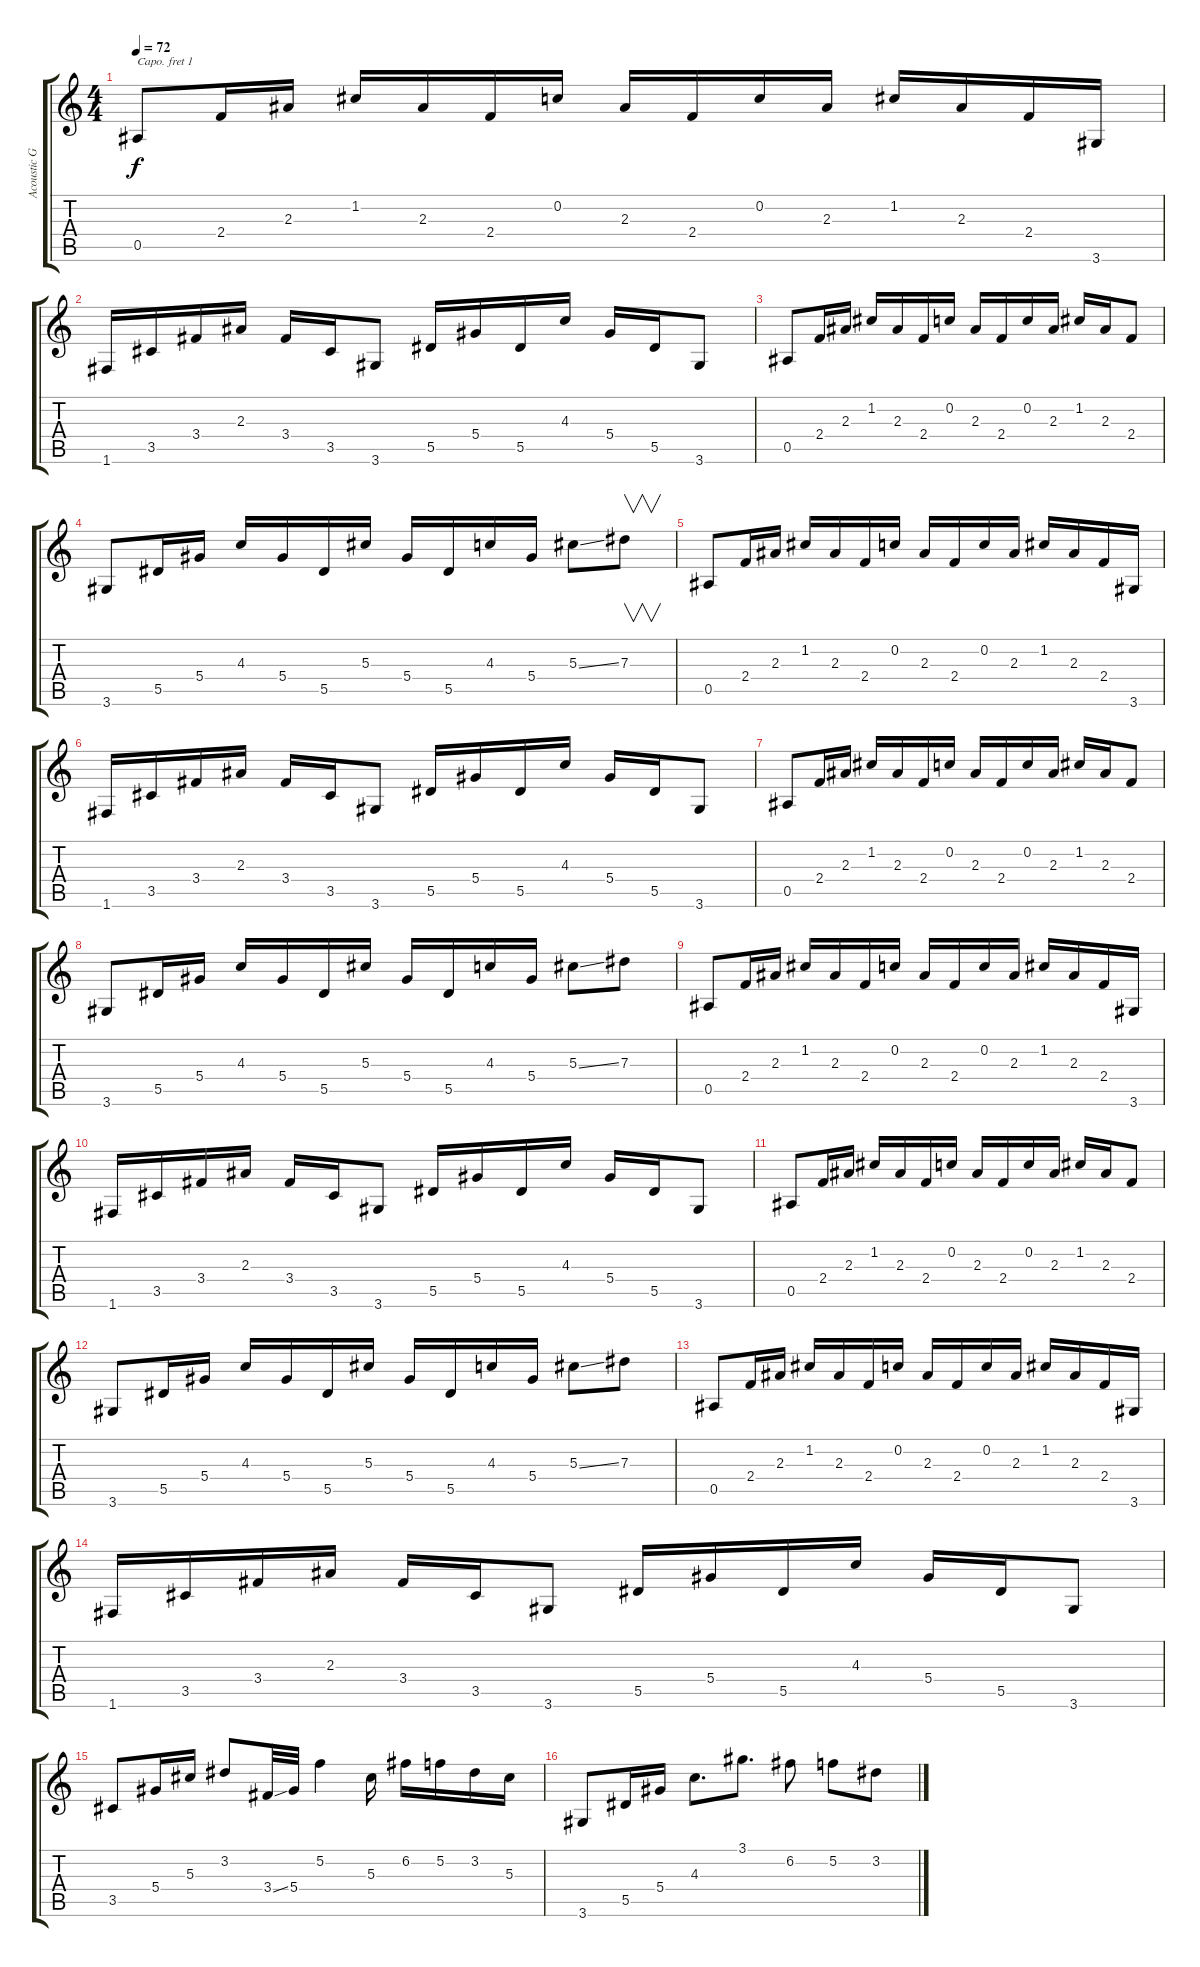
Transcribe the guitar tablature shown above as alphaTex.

\track ("Acoustic Guitar" "Acoustic G") {instrument acousticguitarsteel}
\staff {score tabs}
\capo 1
\tuning (E4 B3 G3 D3 A2 E2) {hide}
\ts (4 4)
\tempo 72
\clef g2
\ks c
0.5.8{dy f instrument acousticguitarsteel} 2.4.16 2.3.16 1.2.16 2.3.16 2.4.16 0.2.16 2.3.16 2.4.16 0.2.16 2.3.16 1.2.16 2.3.16 2.4.16 3.6.16 |
1.6.16 3.5.16 3.4.16 2.3.16 3.4.16 3.5.16 3.6.8 5.5.16 5.4.16 5.5.16 4.3.16 5.4.16 5.5.16 3.6.8 |
0.5.8 2.4.16 2.3.16 1.2.16 2.3.16 2.4.16 0.2.16 2.3.16 2.4.16 0.2.16 2.3.16 1.2.16 2.3.16 2.4.8 |
3.6.8 5.5.16 5.4.16 4.3.16 5.4.16 5.5.16 5.3.16 5.4.16 5.5.16 4.3.16 5.4.16 5.3{ss}.8 7.3.8{v} |
0.5.8 2.4.16 2.3.16 1.2.16 2.3.16 2.4.16 0.2.16 2.3.16 2.4.16 0.2.16 2.3.16 1.2.16 2.3.16 2.4.16 3.6.16 |
1.6.16 3.5.16 3.4.16 2.3.16 3.4.16 3.5.16 3.6.8 5.5.16 5.4.16 5.5.16 4.3.16 5.4.16 5.5.16 3.6.8 |
0.5.8 2.4.16 2.3.16 1.2.16 2.3.16 2.4.16 0.2.16 2.3.16 2.4.16 0.2.16 2.3.16 1.2.16 2.3.16 2.4.8 |
3.6.8 5.5.16 5.4.16 4.3.16 5.4.16 5.5.16 5.3.16 5.4.16 5.5.16 4.3.16 5.4.16 5.3{ss}.8 7.3.8 |
0.5.8 2.4.16 2.3.16 1.2.16 2.3.16 2.4.16 0.2.16 2.3.16 2.4.16 0.2.16 2.3.16 1.2.16 2.3.16 2.4.16 3.6.16 |
1.6.16 3.5.16 3.4.16 2.3.16 3.4.16 3.5.16 3.6.8 5.5.16 5.4.16 5.5.16 4.3.16 5.4.16 5.5.16 3.6.8 |
0.5.8 2.4.16 2.3.16 1.2.16 2.3.16 2.4.16 0.2.16 2.3.16 2.4.16 0.2.16 2.3.16 1.2.16 2.3.16 2.4.8 |
3.6.8 5.5.16 5.4.16 4.3.16 5.4.16 5.5.16 5.3.16 5.4.16 5.5.16 4.3.16 5.4.16 5.3{ss}.8 7.3.8 |
0.5.8 2.4.16 2.3.16 1.2.16 2.3.16 2.4.16 0.2.16 2.3.16 2.4.16 0.2.16 2.3.16 1.2.16 2.3.16 2.4.16 3.6.16 |
1.6.16 3.5.16 3.4.16 2.3.16 3.4.16 3.5.16 3.6.8 5.5.16 5.4.16 5.5.16 4.3.16 5.4.16 5.5.16 3.6.8 |
3.5.8 5.4.16 5.3.16 3.2.8 3.4{ss}.32 5.4.32 5.2.4 5.3.16 6.2.16 5.2.16 3.2.16 5.3.16 |
3.6.8 5.5.16 5.4.16 4.3.8{d} 3.1.8{d} 6.2.8 5.2.8 3.2.8
